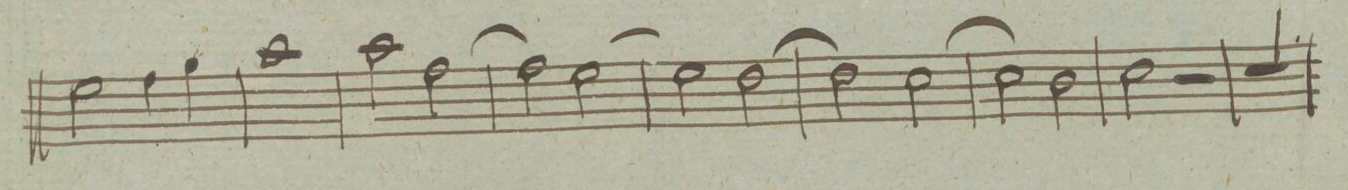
**kern	**dynam
*I"Clarinetto Primo in C. et B.	*
*clefG2	*
*k[]	*
*met(c)	*
*M4/4	*
2ee\	.
4ff\	.
4gg\	.
=38	=38
1aa	.
=39	=39
2aa\	.
[2ff\	.
=40	=40
2ff\]	.
[2ee\	.
=41	=41
2ee\]	.
[2dd\	.
=42	=42
2dd\]	.
[2cc\	.
=43	=43
2cc\]	.
2b\	.
=44	=44
2cc\	.
2r	.
=45	=45
1r	.
=46	=46
*-	*-
